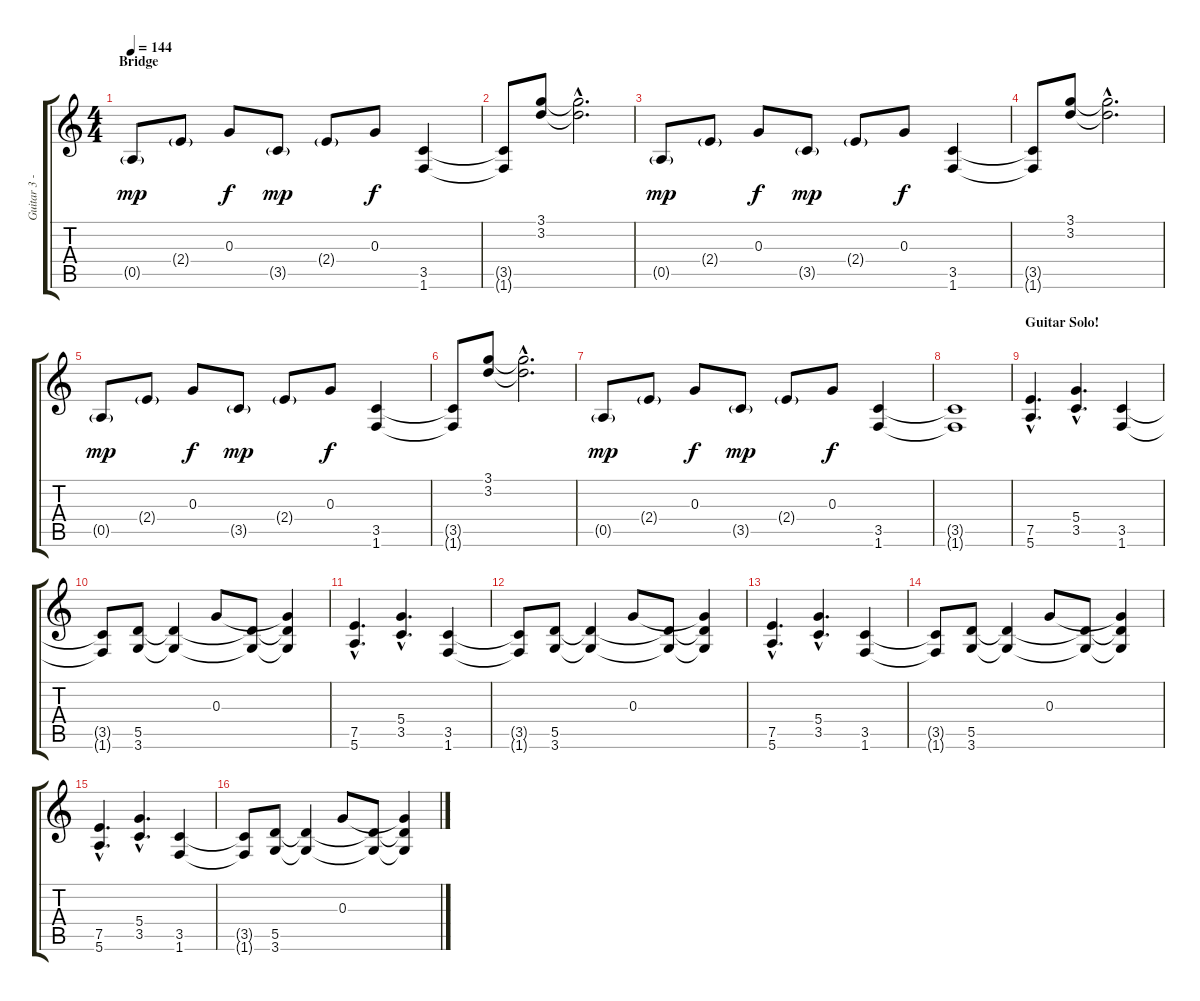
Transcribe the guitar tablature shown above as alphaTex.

\track ("Guitar 3 - Distortion" "Guitar 3 -") {instrument overdrivenguitar}
\staff {score tabs}
\tuning (E4 B3 G3 D3 A2 E2) {hide}
\ts (4 4)
\section ("" "Bridge")
\tempo 144
\clef g2
\ks c
0.5{g}.8{dy mp} 2.4{g}.8 0.3.8{dy f} 3.5{g}.8{dy mp} 2.4{g}.8 0.3.8{dy f} (3.5 1.6).4 |
(3.5{t} 1.6{t}).8 (3.1 3.2).8 (3.1{hac t} 3.2{hac t}).2{d} |
0.5{g}.8{dy mp} 2.4{g}.8 0.3.8{dy f} 3.5{g}.8{dy mp} 2.4{g}.8 0.3.8{dy f} (3.5 1.6).4 |
(3.5{t} 1.6{t}).8 (3.1 3.2).8 (3.1{hac t} 3.2{hac t}).2{d} |
0.5{g}.8{dy mp} 2.4{g}.8 0.3.8{dy f} 3.5{g}.8{dy mp} 2.4{g}.8 0.3.8{dy f} (3.5 1.6).4 |
(3.5{t} 1.6{t}).8 (3.1 3.2).8 (3.1{hac t} 3.2{hac t}).2{d} |
0.5{g}.8{dy mp} 2.4{g}.8 0.3.8{dy f} 3.5{g}.8{dy mp} 2.4{g}.8 0.3.8{dy f} (3.5 1.6).4 |
(3.5{t} 1.6{t}).1 |
\section ("" "Guitar Solo!")
(7.5{hac} 5.6{hac}).4{d} (5.4{hac} 3.5{hac}).4{d} (3.5 1.6).4 |
(3.5{t} 1.6{t}).8 (5.5 3.6).8 (5.5{t} 3.6{t}).4 0.3.8 (5.5{t} 3.6{t}).8 (0.3{t} 5.5{t} 3.6{t}).4 |
(7.5{hac} 5.6{hac}).4{d} (5.4{hac} 3.5{hac}).4{d} (3.5 1.6).4 |
(3.5{t} 1.6{t}).8 (5.5 3.6).8 (5.5{t} 3.6{t}).4 0.3.8 (5.5{t} 3.6{t}).8 (0.3{t} 5.5{t} 3.6{t}).4 |
(7.5{hac} 5.6{hac}).4{d} (5.4{hac} 3.5{hac}).4{d} (3.5 1.6).4 |
(3.5{t} 1.6{t}).8 (5.5 3.6).8 (5.5{t} 3.6{t}).4 0.3.8 (5.5{t} 3.6{t}).8 (0.3{t} 5.5{t} 3.6{t}).4 |
(7.5{hac} 5.6{hac}).4{d} (5.4{hac} 3.5{hac}).4{d} (3.5 1.6).4 |
(3.5{t} 1.6{t}).8 (5.5 3.6).8 (5.5{t} 3.6{t}).4 0.3.8 (5.5{t} 3.6{t}).8 (0.3{t} 5.5{t} 3.6{t}).4
